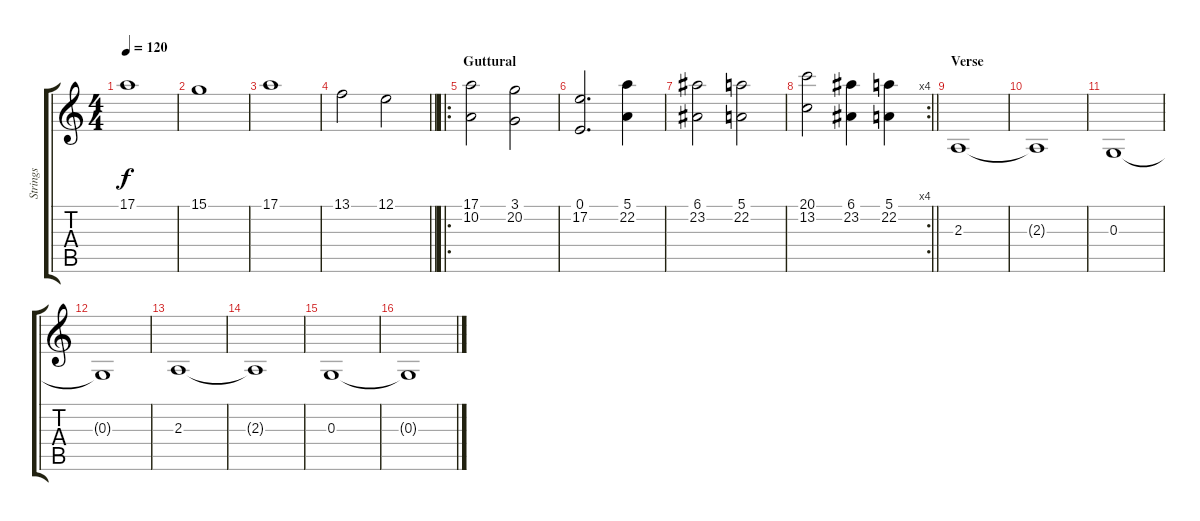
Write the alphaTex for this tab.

\track ("Strings" "Strings") {instrument stringensemble1}
\staff {score tabs}
\tuning (E4 B3 G3 D3 A2 E2) {hide}
\ts (4 4)
\tempo 120
\clef g2
\ks c
17.1.1{dy f} |
15.1.1 |
17.1.1 |
\barLineRight lightlight
13.1.2 12.1.2 |
\ro
\section ("" "Guttural")
(17.1 10.2).2{volume 7} (3.1 20.2).2 |
(0.1 17.2).2{d} (5.1 22.2).4 |
(6.1 23.2).2 (5.1 22.2).2 |
\rc 4
\barLineRight lightlight
(20.1 13.2).2 (6.1 23.2).4 (5.1 22.2).4 |
\section ("" "Verse")
2.3.1{volume 5} |
2.3{t}.1 |
0.3.1 |
0.3{t}.1 |
2.3.1 |
2.3{t}.1 |
0.3.1 |
0.3{t}.1
